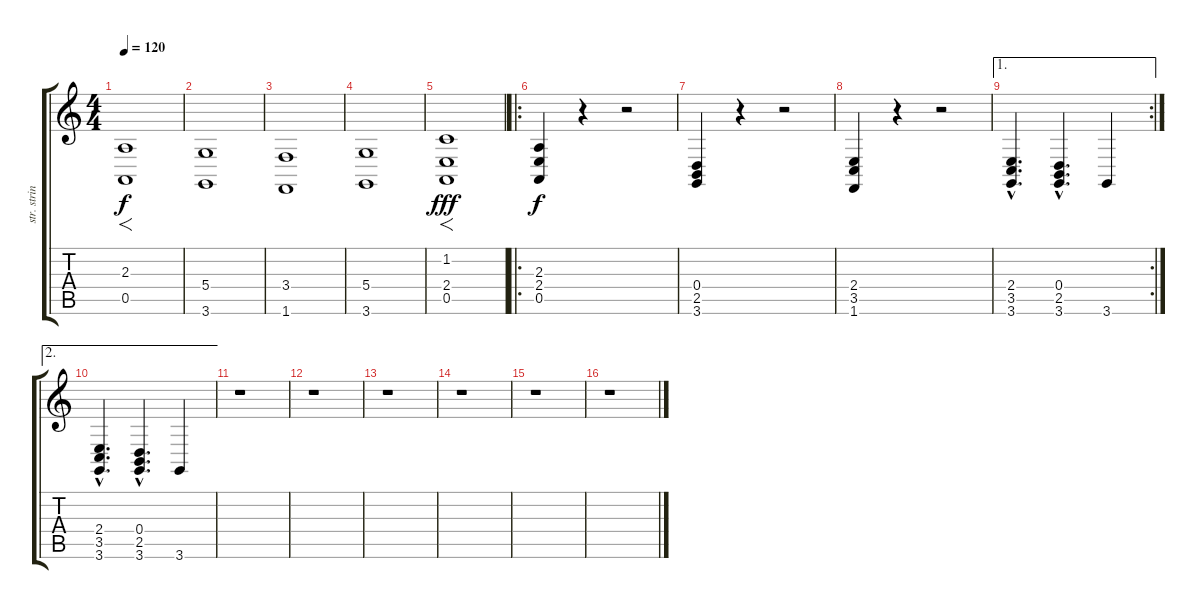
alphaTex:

\track ("str. strings" "str. strin") {instrument stringensemble1}
\staff {score tabs}
\tuning (E4 B3 G3 D3 A2 E2) {hide}
\ts (4 4)
\tempo 120
\clef g2
\ks c
(2.3 0.5).1{f dy f instrument stringensemble1} |
(5.4 3.6).1 |
(3.4 1.6).1 |
(5.4 3.6).1 |
(1.2 2.4 0.5).1{f dy fff} |
\ro
(2.3 2.4 0.5).4{dy f} r.4 r.2 |
(0.4 2.5 3.6).4 r.4 r.2 |
(2.4 3.5 1.6).4 r.4 r.2 |
\ae 1
\rc 2
(2.4{hac} 3.5{hac} 3.6{hac}).4{d} (0.4{hac} 2.5 3.6{hac}).4{d} 3.6.4 |
\ae 2
(2.4{hac} 3.5{hac} 3.6{hac}).4{d} (0.4{hac} 2.5 3.6{hac}).4{d} 3.6.4 |
r.1 |
r.1 |
r.1 |
r.1 |
r.1 |
r.1
